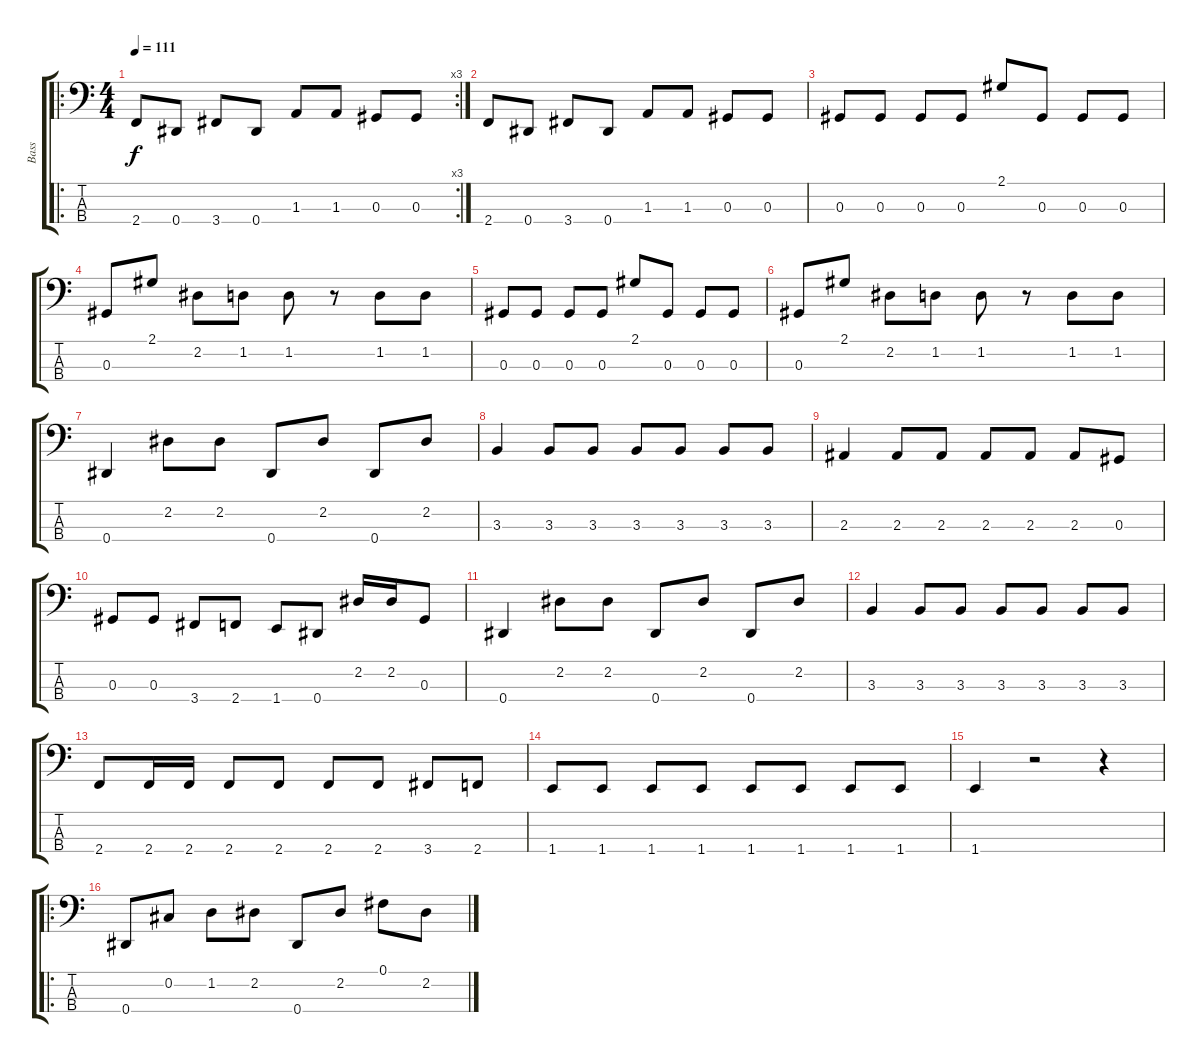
\track ("Bass" "Bass") {instrument electricbassfinger}
\staff {score tabs}
\tuning (Gb2 Db2 Ab1 Eb1) {hide}
\ro
\rc 3
\ts (4 4)
\tempo 111
\clef f4
\ks c
2.4.8{dy f} 0.4.8 3.4.8 0.4.8 1.3.8 1.3.8 0.3.8 0.3.8 |
2.4.8 0.4.8 3.4.8 0.4.8 1.3.8 1.3.8 0.3.8 0.3.8 |
0.3.8 0.3.8 0.3.8 0.3.8 2.1.8 0.3.8 0.3.8 0.3.8 |
0.3.8 2.1.8 2.2.8 1.2.8 1.2.8 r.8 1.2.8 1.2.8 |
0.3.8 0.3.8 0.3.8 0.3.8 2.1.8 0.3.8 0.3.8 0.3.8 |
0.3.8 2.1.8 2.2.8 1.2.8 1.2.8 r.8 1.2.8 1.2.8 |
0.4.4 2.2.8 2.2.8 0.4.8 2.2.8 0.4.8 2.2.8 |
3.3.4 3.3.8 3.3.8 3.3.8 3.3.8 3.3.8 3.3.8 |
2.3.4 2.3.8 2.3.8 2.3.8 2.3.8 2.3.8 0.3.8 |
0.3.8 0.3.8 3.4.8 2.4.8 1.4.8 0.4.8 2.2.16 2.2.16 0.3.8 |
0.4.4 2.2.8 2.2.8 0.4.8 2.2.8 0.4.8 2.2.8 |
3.3.4 3.3.8 3.3.8 3.3.8 3.3.8 3.3.8 3.3.8 |
2.4.8 2.4.16 2.4.16 2.4.8 2.4.8 2.4.8 2.4.8 3.4.8 2.4.8 |
1.4.8 1.4.8 1.4.8 1.4.8 1.4.8 1.4.8 1.4.8 1.4.8 |
1.4.4 r.2 r.4 |
\ro
0.4.8 0.2.8 1.2.8 2.2.8 0.4.8 2.2.8 0.1.8 2.2.8
